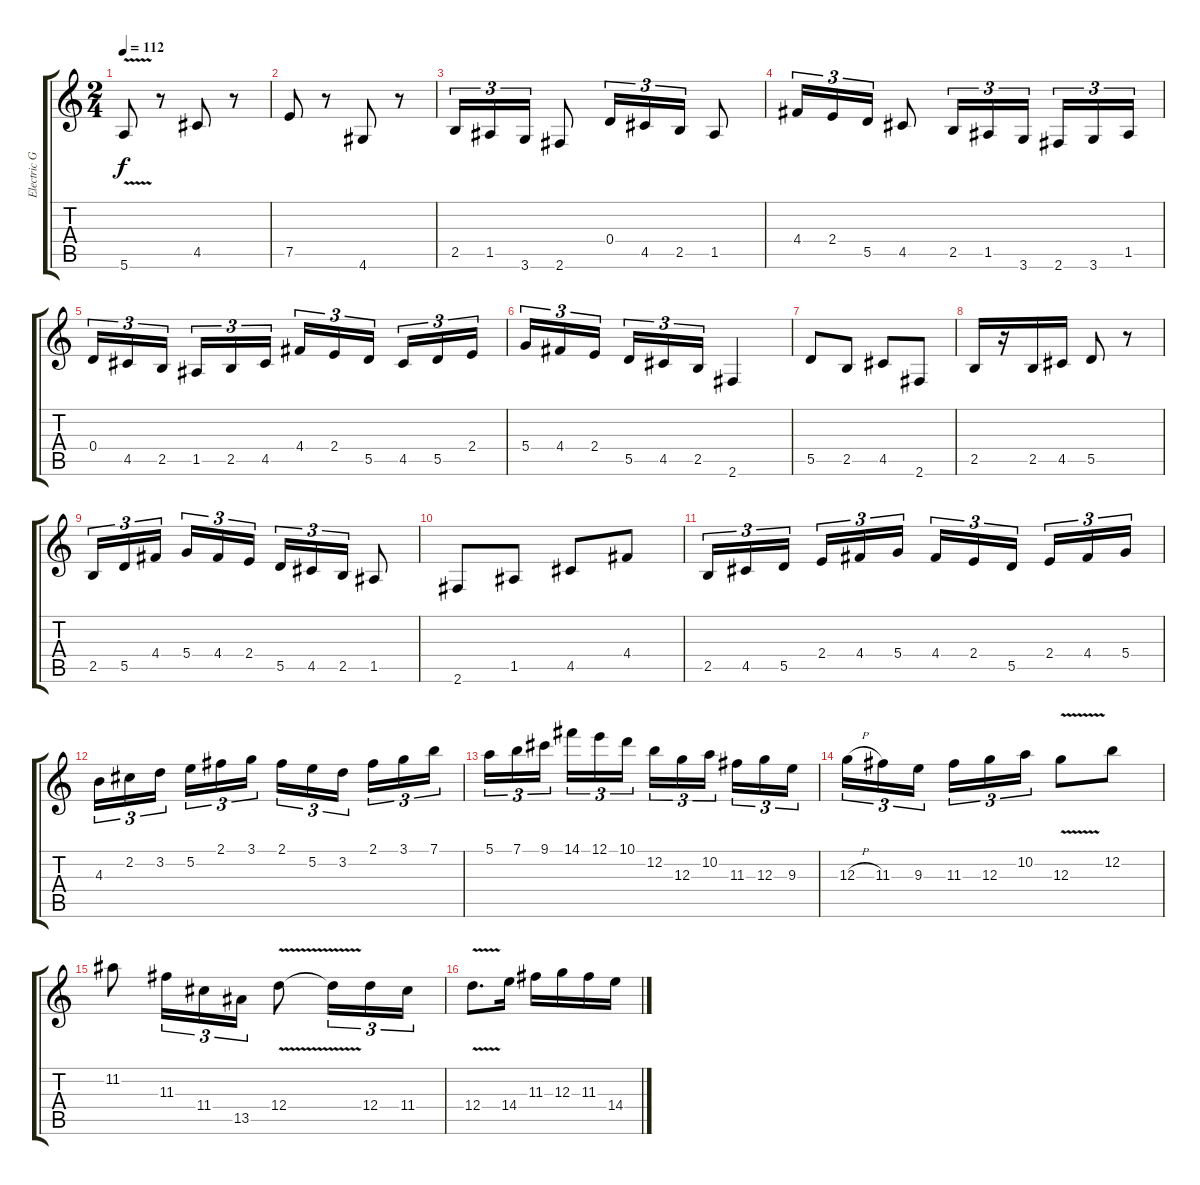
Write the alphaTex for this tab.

\track ("Electric Guitar 2" "Electric G") {instrument electricguitarjazz}
\staff {score tabs}
\tuning (E4 B3 G3 D3 A2 E2) {hide}
\ts (2 4)
\tempo 112
\clef g2
\ks c
5.6{v}.8{dy f} r.8 4.5.8 r.8 |
7.5.8 r.8 4.6.8 r.8 |
2.5.16{tu (3 2)} 1.5.16{tu (3 2)} 3.6.16{tu (3 2)} 2.6.8 0.4.16{tu (3 2)} 4.5.16{tu (3 2)} 2.5.16{tu (3 2)} 1.5.8 |
4.4.16{tu (3 2)} 2.4.16{tu (3 2)} 5.5.16{tu (3 2)} 4.5.8 2.5.16{tu (3 2)} 1.5.16{tu (3 2)} 3.6.16{tu (3 2) beam splitsecondary} 2.6.16{tu (3 2)} 3.6.16{tu (3 2)} 1.5.16{tu (3 2)} |
0.4.16{tu (3 2)} 4.5.16{tu (3 2)} 2.5.16{tu (3 2) beam splitsecondary} 1.5.16{tu (3 2)} 2.5.16{tu (3 2)} 4.5.16{tu (3 2)} 4.4.16{tu (3 2)} 2.4.16{tu (3 2)} 5.5.16{tu (3 2) beam splitsecondary} 4.5.16{tu (3 2)} 5.5.16{tu (3 2)} 2.4.16{tu (3 2)} |
5.4.16{tu (3 2)} 4.4.16{tu (3 2)} 2.4.16{tu (3 2) beam splitsecondary} 5.5.16{tu (3 2)} 4.5.16{tu (3 2)} 2.5.16{tu (3 2)} 2.6.4 |
5.5.8 2.5.8 4.5.8 2.6.8 |
2.5.16 r.16 2.5.16 4.5.16 5.5.8 r.8 |
2.5.16{tu (3 2)} 5.5.16{tu (3 2)} 4.4.16{tu (3 2) beam splitsecondary} 5.4.16{tu (3 2)} 4.4.16{tu (3 2)} 2.4.16{tu (3 2)} 5.5.16{tu (3 2)} 4.5.16{tu (3 2)} 2.5.16{tu (3 2)} 1.5.8 |
2.6.8 1.5.8 4.5.8 4.4.8 |
2.5.16{tu (3 2)} 4.5.16{tu (3 2)} 5.5.16{tu (3 2) beam splitsecondary} 2.4.16{tu (3 2)} 4.4.16{tu (3 2)} 5.4.16{tu (3 2)} 4.4.16{tu (3 2)} 2.4.16{tu (3 2)} 5.5.16{tu (3 2) beam splitsecondary} 2.4.16{tu (3 2)} 4.4.16{tu (3 2)} 5.4.16{tu (3 2)} |
4.3.16{tu (3 2)} 2.2.16{tu (3 2)} 3.2.16{tu (3 2) beam splitsecondary} 5.2.16{tu (3 2)} 2.1.16{tu (3 2)} 3.1.16{tu (3 2)} 2.1.16{tu (3 2)} 5.2.16{tu (3 2)} 3.2.16{tu (3 2) beam splitsecondary} 2.1.16{tu (3 2)} 3.1.16{tu (3 2)} 7.1.16{tu (3 2)} |
5.1.16{tu (3 2)} 7.1.16{tu (3 2)} 9.1.16{tu (3 2) beam splitsecondary} 14.1.16{tu (3 2)} 12.1.16{tu (3 2)} 10.1.16{tu (3 2)} 12.2.16{tu (3 2)} 12.3.16{tu (3 2)} 10.2.16{tu (3 2) beam splitsecondary} 11.3.16{tu (3 2)} 12.3.16{tu (3 2)} 9.3.16{tu (3 2)} |
12.3{h}.16{tu (3 2)} 11.3.16{tu (3 2)} 9.3.16{tu (3 2) beam splitsecondary} 11.3.16{tu (3 2)} 12.3.16{tu (3 2)} 10.2.16{tu (3 2)} 12.3{v}.8 12.2.8 |
11.2.8 11.3.16{tu (3 2)} 11.4.16{tu (3 2)} 13.5.16{tu (3 2)} 12.4{v}.8 12.4{t}.16{tu (3 2)} 12.4.16{tu (3 2)} 11.4.16{tu (3 2)} |
12.4{v}.8{d} 14.4.16 11.3.16 12.3.16 11.3.16 14.4.16
